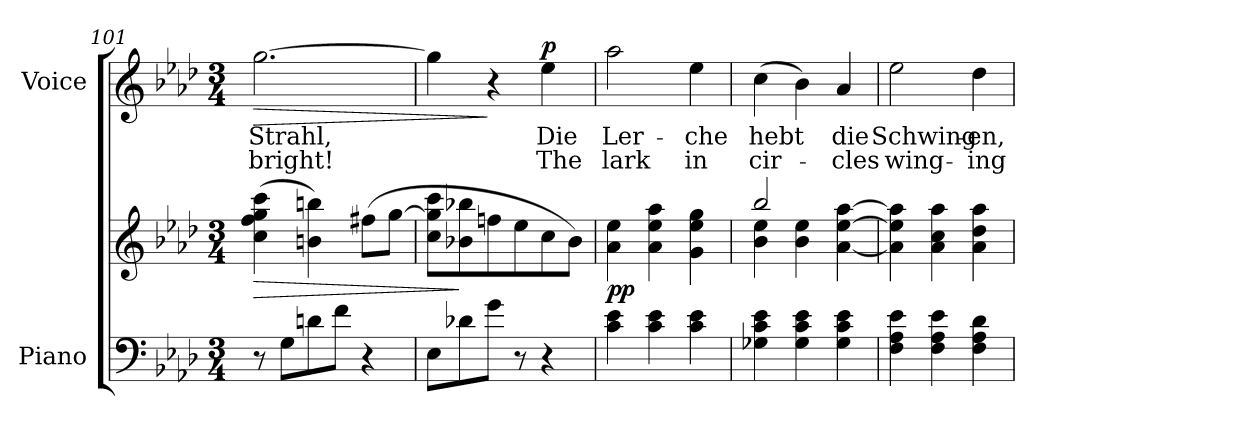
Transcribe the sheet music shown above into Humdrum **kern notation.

**kern	**kern	**dynam	**kern	**text	**text	**dynam
*part2	*part2	*part2	*part1	*part1	*part1	*part1
*staff3	*staff2	*staff2/3	*staff1	*staff1	*staff1	*staff1
*I"Piano	*	*	*I"Voice	*	*	*
*I'Pno	*	*	*	*	*	*
!!LO:LB:g=z
*clefF4	*clefG2	*	*clefG2	*	*	*
*k[b-e-a-d-]	*k[b-e-a-d-]	*	*k[b-e-a-d-]	*	*	*
*M3/4	*M3/4	*	*M3/4	*	*	*
=101	=101	=101	=101	=101	=101	=101
!	!	!LO:HP:b	!	!LO:LY:b	!LO:LY:b	!LO:HP:b
8r	(>4cc\ 4ff\ 4gg\ 4ccc\	>	[2.gg\	Strahl,	bright!	>
8G\L	.	.	.	.	.	.
8dn\	4bn\ 4bbn\)	.	.	.	.	.
8f\J	.	.	.	.	.	.
4r	(>8ff#X\L	.	.	.	.	.
.	[8gg\J	.	.	.	.	.
=102	=102	=102	=102	=102	=102	=102
8E-\L	8cc\ 8gg\] 8ccc\L	.	4gg\]	.	.	.
8d-X\	8b-X\ 8bb-X\	]	.	.	.	.
8g\J	8ffn\	.	4r	.	.	]
8r	8ee-\	.	.	.	.	.
!	!	!	!	!LO:LY:b	!LO:LY:b	!LO:DY:a
4r	8cc\	.	4ee-\	Die	The	p
.	8b-\J)	.	.	.	.	.
=103	=103	=103	=103	=103	=103	=103
!	!	!LO:DY:b	!	!LO:LY:b	!LO:LY:b	!
4c\ 4e-\	4a-\ 4ee-\	pp	2aa-\	Ler-	lark	.
4c\ 4e-\	4a-\ 4ee-\ 4aa-\	.	.	.	.	.
!	!	!	!	!LO:LY:b	!LO:LY:b	!
4c\ 4e-\	4g\ 4ee-\ 4gg\	.	4ee-\	-che	in	.
=104	=104	=104	=104	=104	=104	=104
*	*^	*	*	*	*	*
!	!	!	!	!	!LO:LY:b	!LO:LY:b	!
4G-X\ 4c\ 4e-\	2bb-/	4b-\ 4ee-\	.	(>4cc\	hebt	cir-	.
4G-\ 4c\ 4e-\	.	4b-\ 4ee-\	.	4b-\)	.	.	.
!	!	!	!	!	!LO:LY:b	!LO:LY:b	!
4G-\ 4c\ 4e-\	[4a-\ [4ee-\ [4aa-\	4ryy	.	4a-/	die	-cles	.
=105	=105	=105	=105	=105	=105	=105	=105
!	!	!	!	!	!LO:LY:b	!LO:LY:b	!
*	*v	*v	*	*	*	*	*
4F\ 4A-\ 4e-\	4a-\] 4ee-\] 4aa-\]	.	2ee-\	Schwing-	wing-	.
4F\ 4A-\ 4e-\	4a-\ 4cc\ 4aa-\	.	.	.	.	.
!	!	!	!	!LO:LY:b	!LO:LY:b	!
4F\ 4A-\ 4d-\	4a-\ 4dd-\ 4aa-\	.	4dd-\	-en,	-ing	.
=	=	=	=	=	=	=
*-	*-	*-	*-	*-	*-	*-
